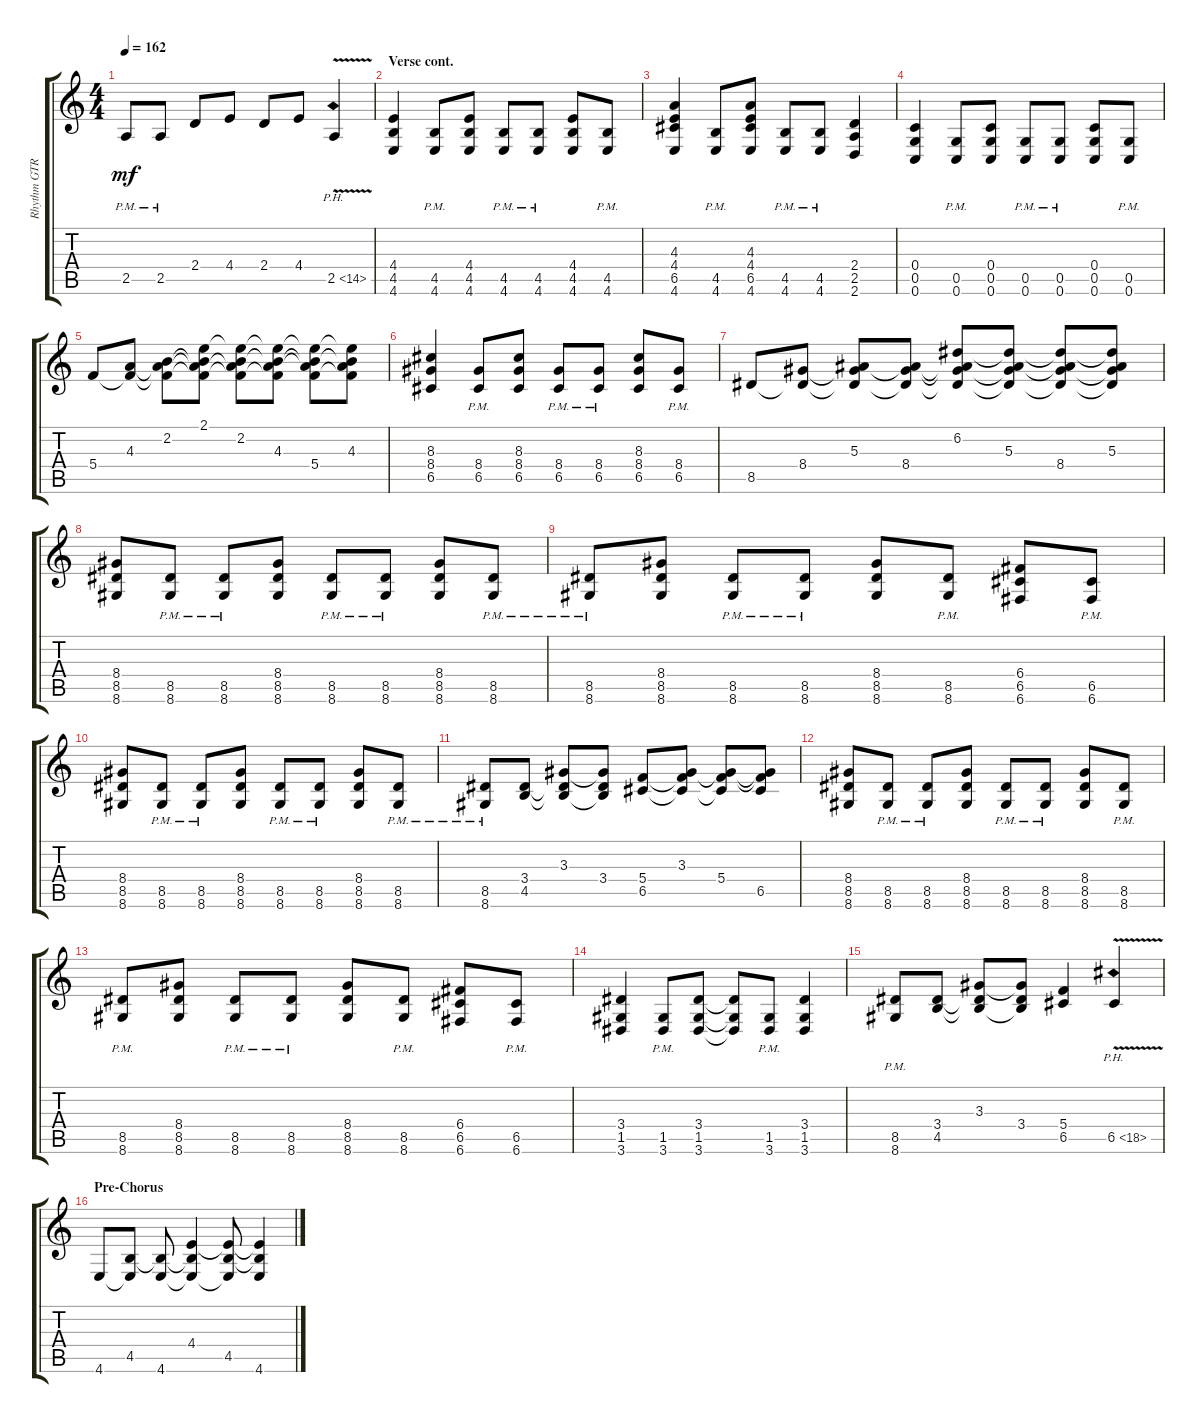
\track ("Rhythm GTR 2" "Rhythm GTR") {instrument distortionguitar}
\staff {score tabs}
\tuning (D4 A3 F3 C3 G2 C2) {hide}
\ts (4 4)
\tempo 162
\clef g2
\ks aminor
2.5{pm}.8{dy mf} 2.5{pm}.8 2.4.8 4.4.8 2.4.8 4.4.8 2.5{ph 12 v}.4 |
\section ("" "Verse cont.")
(4.4 4.5 4.6).4 (4.5{pm} 4.6{pm}).8 (4.4 4.5 4.6).8 (4.5{pm} 4.6{pm}).8 (4.5{pm} 4.6{pm}).8 (4.4 4.5 4.6).8 (4.5{pm} 4.6{pm}).8 |
(4.3 4.4 6.5 4.6).4 (4.5{pm} 4.6{pm}).8 (4.3 4.4 6.5 4.6).8 (4.5{pm} 4.6{pm}).8 (4.5{pm} 4.6{pm}).8 (2.4 2.5 2.6).4 |
(0.4 0.5 0.6).4 (0.5{pm} 0.6{pm}).8 (0.4 0.5 0.6).8 (0.5{pm} 0.6{pm}).8 (0.5{pm} 0.6{pm}).8 (0.4 0.5 0.6).8 (0.5{pm} 0.6{pm}).8 |
5.4.8 (4.3 5.4{t}).8 (2.2 4.3{t} 5.4{t}).8 (2.1 2.2{t} 4.3{t} 5.4{t}).8 (2.1{t} 2.2 4.3{t} 5.4{t}).8 (2.1{t} 2.2{t} 4.3 5.4{t}).8 (2.1{t} 2.2{t} 4.3{t} 5.4).8 (2.1{t} 2.2{t} 4.3 5.4{t}).8 |
(8.3 8.4 6.5).4 (8.4{pm} 6.5{pm}).8 (8.3 8.4 6.5).8 (8.4{pm} 6.5{pm}).8 (8.4{pm} 6.5{pm}).8 (8.3 8.4 6.5).8 (8.4{pm} 6.5{pm}).8 |
8.5.8 (8.4 8.5{t}).8 (5.3 8.4{t} 8.5{t}).8 (5.3{t} 8.4 8.5{t}).8 (6.2 5.3{t} 8.4{t} 8.5{t}).8 (6.2{t} 5.3 8.4{t} 8.5{t}).8 (6.2{t} 5.3{t} 8.4 8.5{t}).8 (6.2{t} 5.3 8.4{t} 8.5{t}).8 |
(8.4 8.5 8.6).8 (8.5{pm} 8.6{pm}).8 (8.5{pm} 8.6{pm}).8 (8.4 8.5 8.6).8 (8.5{pm} 8.6{pm}).8 (8.5{pm} 8.6{pm}).8 (8.4 8.5 8.6).8 (8.5{pm} 8.6{pm}).8 |
(8.5{pm} 8.6{pm}).8 (8.4 8.5 8.6).8 (8.5{pm} 8.6{pm}).8 (8.5{pm} 8.6{pm}).8 (8.4 8.5 8.6).8 (8.5{pm} 8.6{pm}).8 (6.4 6.5 6.6).8 (6.5{pm} 6.6{pm}).8 |
(8.4 8.5 8.6).8 (8.5{pm} 8.6{pm}).8 (8.5{pm} 8.6{pm}).8 (8.4 8.5 8.6).8 (8.5{pm} 8.6{pm}).8 (8.5{pm} 8.6{pm}).8 (8.4 8.5 8.6).8 (8.5{pm} 8.6{pm}).8 |
(8.5{pm} 8.6{pm}).8 (3.4 4.5).8 (3.3 3.4{t} 4.5{t}).8 (3.3{t} 3.4 4.5{t}).8 (5.4 6.5).8 (3.3 5.4{t} 6.5{t}).8 (3.3{t} 5.4 6.5{t}).8 (3.3{t} 5.4{t} 6.5).8 |
(8.4 8.5 8.6).8 (8.5{pm} 8.6{pm}).8 (8.5{pm} 8.6{pm}).8 (8.4 8.5 8.6).8 (8.5{pm} 8.6{pm}).8 (8.5{pm} 8.6{pm}).8 (8.4 8.5 8.6).8 (8.5{pm} 8.6{pm}).8 |
(8.5{pm} 8.6{pm}).8 (8.4 8.5 8.6).8 (8.5{pm} 8.6{pm}).8 (8.5{pm} 8.6{pm}).8 (8.4 8.5 8.6).8 (8.5{pm} 8.6{pm}).8 (6.4 6.5 6.6).8 (6.5{pm} 6.6{pm}).8 |
(3.4 1.5 3.6).4 (1.5{pm} 3.6{pm}).8 (3.4 1.5 3.6).8 (3.4{t} 1.5{t} 3.6{t}).8 (1.5{pm} 3.6{pm}).8 (3.4 1.5 3.6).4 |
(8.5{pm} 8.6{pm}).8 (3.4 4.5).8 (3.3 3.4{t} 4.5{t}).8 (3.3{t} 3.4 4.5{t}).8 (5.4 6.5).4 6.5{ph 12 v}.4 |
\section ("" "Pre-Chorus")
4.6.8 (4.5 4.6{t}).8 (4.5{t} 4.6).8 (4.4 4.5{t} 4.6{t}).4 (4.4{t} 4.5 4.6{t}).8 (4.4{t} 4.5{t} 4.6).4
